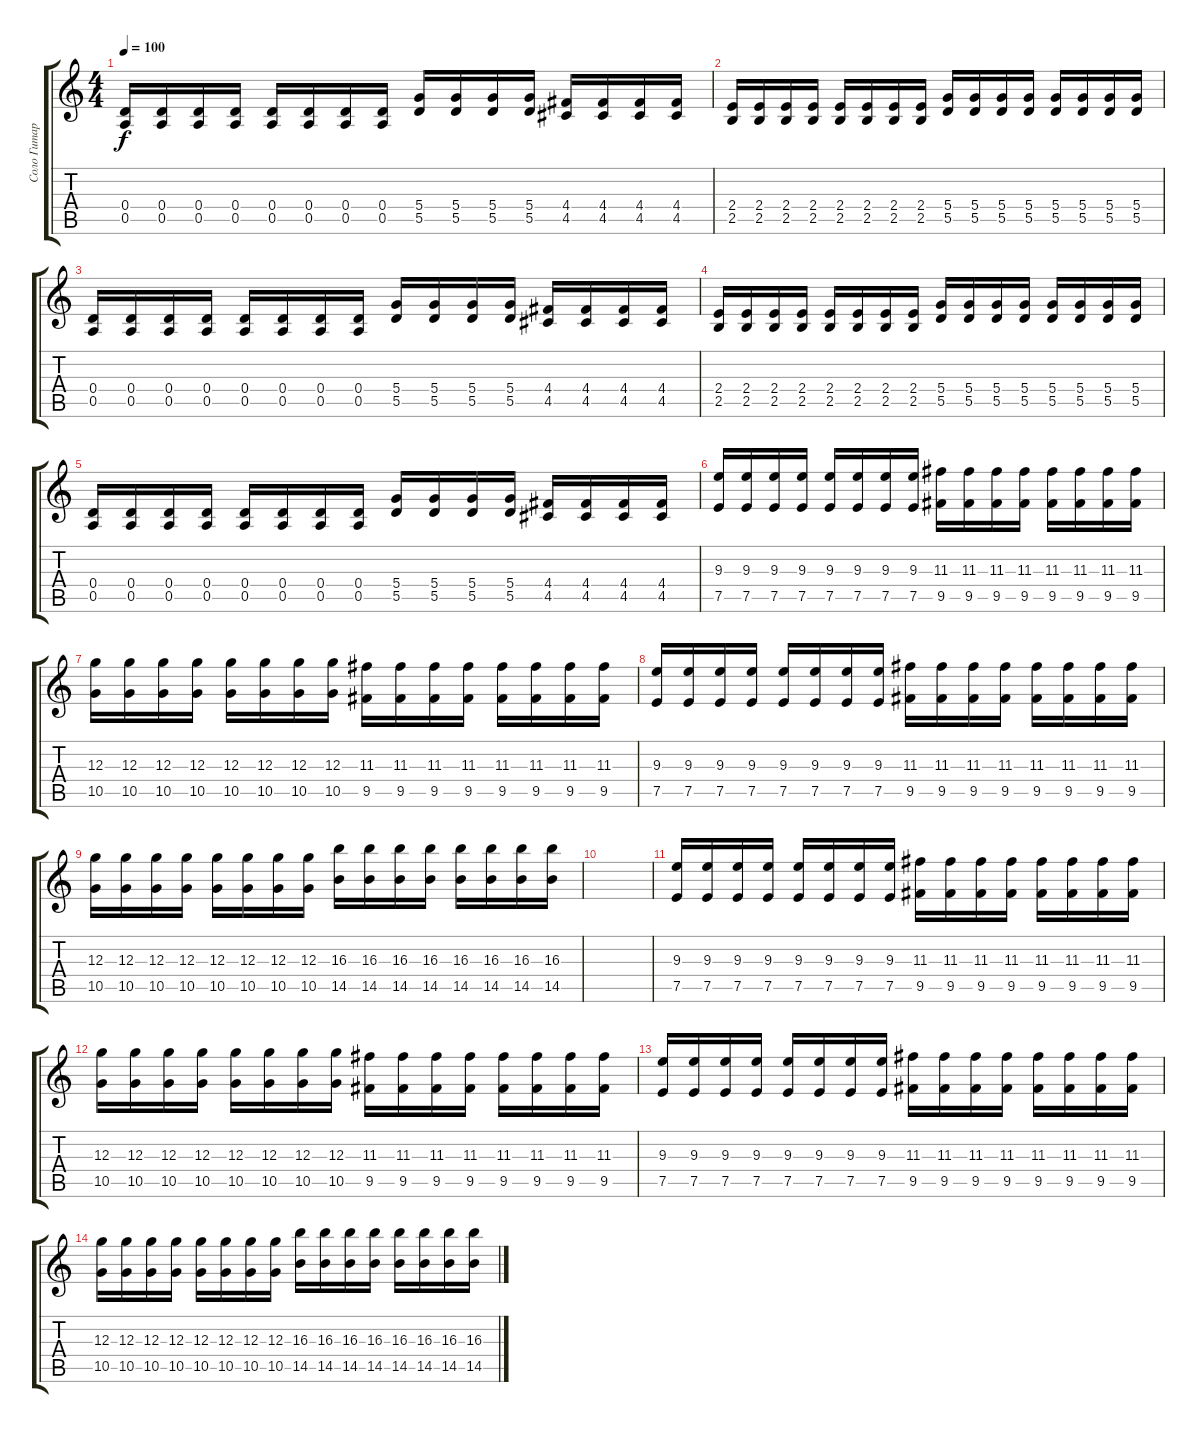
\track ("Соло Гитара (Brown Tom)" "Соло Гитар") {instrument distortionguitar}
\staff {score tabs}
\tuning (E4 B3 G3 D3 A2 E2) {hide}
\ts (4 4)
\tempo 100
\clef g2
\ks c
(0.4 0.5).16{dy f} (0.4 0.5).16 (0.4 0.5).16 (0.4 0.5).16 (0.4 0.5).16 (0.4 0.5).16 (0.4 0.5).16 (0.4 0.5).16 (5.4 5.5).16 (5.4 5.5).16 (5.4 5.5).16 (5.4 5.5).16 (4.4 4.5).16 (4.4 4.5).16 (4.4 4.5).16 (4.4 4.5).16 |
(2.4 2.5).16 (2.4 2.5).16 (2.4 2.5).16 (2.4 2.5).16 (2.4 2.5).16 (2.4 2.5).16 (2.4 2.5).16 (2.4 2.5).16 (5.4 5.5).16 (5.4 5.5).16 (5.4 5.5).16 (5.4 5.5).16 (5.4 5.5).16 (5.4 5.5).16 (5.4 5.5).16 (5.4 5.5).16 |
(0.4 0.5).16 (0.4 0.5).16 (0.4 0.5).16 (0.4 0.5).16 (0.4 0.5).16 (0.4 0.5).16 (0.4 0.5).16 (0.4 0.5).16 (5.4 5.5).16 (5.4 5.5).16 (5.4 5.5).16 (5.4 5.5).16 (4.4 4.5).16 (4.4 4.5).16 (4.4 4.5).16 (4.4 4.5).16 |
(2.4 2.5).16 (2.4 2.5).16 (2.4 2.5).16 (2.4 2.5).16 (2.4 2.5).16 (2.4 2.5).16 (2.4 2.5).16 (2.4 2.5).16 (5.4 5.5).16 (5.4 5.5).16 (5.4 5.5).16 (5.4 5.5).16 (5.4 5.5).16 (5.4 5.5).16 (5.4 5.5).16 (5.4 5.5).16 |
(0.4 0.5).16 (0.4 0.5).16 (0.4 0.5).16 (0.4 0.5).16 (0.4 0.5).16 (0.4 0.5).16 (0.4 0.5).16 (0.4 0.5).16 (5.4 5.5).16 (5.4 5.5).16 (5.4 5.5).16 (5.4 5.5).16 (4.4 4.5).16 (4.4 4.5).16 (4.4 4.5).16 (4.4 4.5).16 |
(9.3 7.5).16 (9.3 7.5).16 (9.3 7.5).16 (9.3 7.5).16 (9.3 7.5).16 (9.3 7.5).16 (9.3 7.5).16 (9.3 7.5).16 (11.3 9.5).16 (11.3 9.5).16 (11.3 9.5).16 (11.3 9.5).16 (11.3 9.5).16 (11.3 9.5).16 (11.3 9.5).16 (11.3 9.5).16 |
(12.3 10.5).16 (12.3 10.5).16 (12.3 10.5).16 (12.3 10.5).16 (12.3 10.5).16 (12.3 10.5).16 (12.3 10.5).16 (12.3 10.5).16 (11.3 9.5).16 (11.3 9.5).16 (11.3 9.5).16 (11.3 9.5).16 (11.3 9.5).16 (11.3 9.5).16 (11.3 9.5).16 (11.3 9.5).16 |
(9.3 7.5).16 (9.3 7.5).16 (9.3 7.5).16 (9.3 7.5).16 (9.3 7.5).16 (9.3 7.5).16 (9.3 7.5).16 (9.3 7.5).16 (11.3 9.5).16 (11.3 9.5).16 (11.3 9.5).16 (11.3 9.5).16 (11.3 9.5).16 (11.3 9.5).16 (11.3 9.5).16 (11.3 9.5).16 |
(12.3 10.5).16 (12.3 10.5).16 (12.3 10.5).16 (12.3 10.5).16 (12.3 10.5).16 (12.3 10.5).16 (12.3 10.5).16 (12.3 10.5).16 (16.3 14.5).16 (16.3 14.5).16 (16.3 14.5).16 (16.3 14.5).16 (16.3 14.5).16 (16.3 14.5).16 (16.3 14.5).16 (16.3 14.5).16 |
|
(9.3 7.5).16 (9.3 7.5).16 (9.3 7.5).16 (9.3 7.5).16 (9.3 7.5).16 (9.3 7.5).16 (9.3 7.5).16 (9.3 7.5).16 (11.3 9.5).16 (11.3 9.5).16 (11.3 9.5).16 (11.3 9.5).16 (11.3 9.5).16 (11.3 9.5).16 (11.3 9.5).16 (11.3 9.5).16 |
(12.3 10.5).16 (12.3 10.5).16 (12.3 10.5).16 (12.3 10.5).16 (12.3 10.5).16 (12.3 10.5).16 (12.3 10.5).16 (12.3 10.5).16 (11.3 9.5).16 (11.3 9.5).16 (11.3 9.5).16 (11.3 9.5).16 (11.3 9.5).16 (11.3 9.5).16 (11.3 9.5).16 (11.3 9.5).16 |
(9.3 7.5).16 (9.3 7.5).16 (9.3 7.5).16 (9.3 7.5).16 (9.3 7.5).16 (9.3 7.5).16 (9.3 7.5).16 (9.3 7.5).16 (11.3 9.5).16 (11.3 9.5).16 (11.3 9.5).16 (11.3 9.5).16 (11.3 9.5).16 (11.3 9.5).16 (11.3 9.5).16 (11.3 9.5).16 |
(12.3 10.5).16 (12.3 10.5).16 (12.3 10.5).16 (12.3 10.5).16 (12.3 10.5).16 (12.3 10.5).16 (12.3 10.5).16 (12.3 10.5).16 (16.3 14.5).16 (16.3 14.5).16 (16.3 14.5).16 (16.3 14.5).16 (16.3 14.5).16 (16.3 14.5).16 (16.3 14.5).16 (16.3 14.5).16
